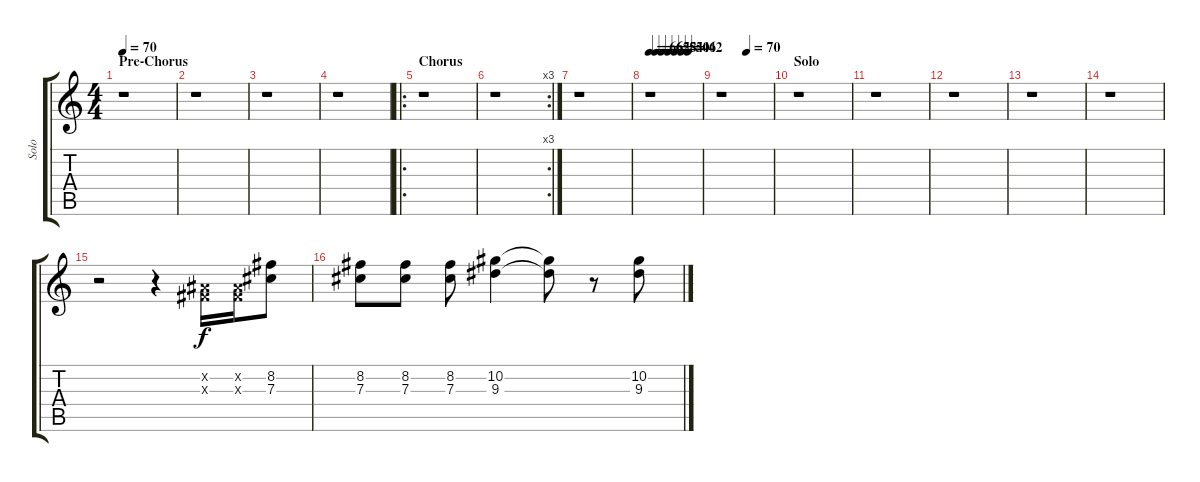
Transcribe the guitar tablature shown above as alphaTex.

\track ("Solo" "Solo") {instrument distortionguitar}
\staff {score tabs}
\tuning (Eb4 Bb3 Gb3 Db3 Ab2 Eb2) {hide}
\ts (4 4)
\section ("" "Pre-Chorus")
\tempo 70
\clef g2
\ks c
r.1{dy f} |
r.1 |
r.1 |
r.1 |
\ro
\section ("" "Chorus")
r.1 |
\rc 3
r.1 |
r.1 |
\tempo 66
\tempo (62 0.125)
\tempo (58 0.25)
\tempo (54 0.375)
\tempo (50 0.5)
\tempo (46 0.625)
\tempo (42 0.75)
r.1 |
\tempo (70 0.5)
r.1 |
\section ("" "Solo")
r.1 |
r.1 |
r.1 |
r.1 |
r.1 |
r.2 r.4 (0.2{x} 0.3{x}).16 (0.2{x} 0.3{x}).16 (8.2 7.3).8 |
(8.2 7.3).8 (8.2 7.3).8 (8.2 7.3).8 (10.2 9.3).4 (10.2{t} 9.3{t}).8 r.8 (10.2 9.3).8
